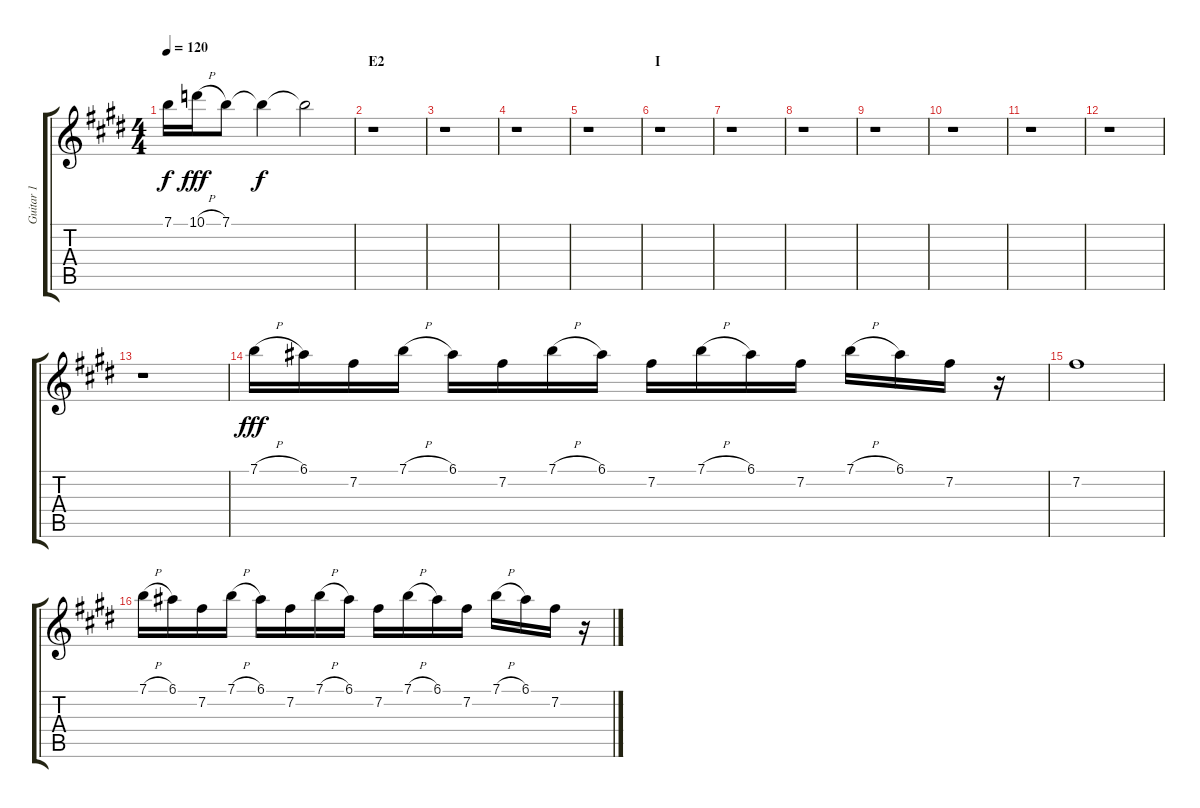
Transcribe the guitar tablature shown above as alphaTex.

\track ("Guitar 1" "Guitar 1") {instrument distortionguitar}
\staff {score tabs}
\tuning (E4 B3 G3 D3 A2 E2) {hide}
\ts (4 4)
\tempo 120
\clef g2
\ks e
7.1{t}.16{dy f} 10.1{h}.16{dy fff} 7.1.8 7.1{t}.4{dy f} 7.1{t}.2 |
\section ("" "E2")
r.1 |
r.1 |
r.1 |
r.1 |
\section ("" "I")
r.1 |
r.1 |
r.1 |
r.1 |
r.1 |
r.1 |
r.1 |
r.1 |
7.1{h}.16{dy fff} 6.1.16 7.2.16 7.1{h}.16 6.1.16 7.2.16 7.1{h}.16 6.1.16 7.2.16 7.1{h}.16 6.1.16 7.2.16 7.1{h}.16 6.1.16 7.2.16 r.16 |
7.2.1 |
7.1{h}.16 6.1.16 7.2.16 7.1{h}.16 6.1.16 7.2.16 7.1{h}.16 6.1.16 7.2.16 7.1{h}.16 6.1.16 7.2.16 7.1{h}.16 6.1.16 7.2.16 r.16
